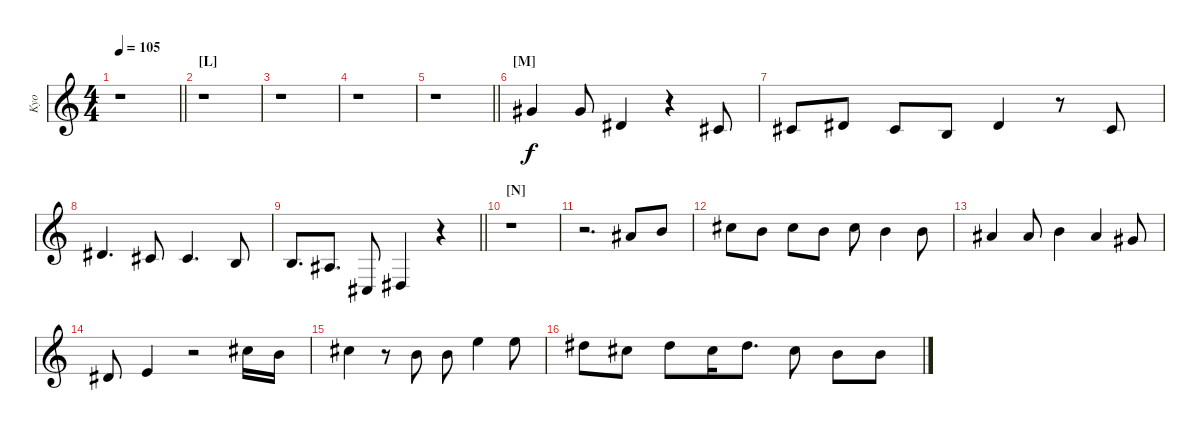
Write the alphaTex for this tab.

\track ("Kyo" "Kyo") {instrument flute}
\staff {score}
\tuning (E4 B3 G3 D3 A2 E2) {hide}
\ts (4 4)
\tempo 105
\clef g2
\barLineRight lightlight
\ks c
r.1{dy f} |
\section ("" "[L]")
r.1 |
r.1 |
r.1 |
\barLineRight lightlight
r.1 |
\section ("" "[M]")
9.2.4 9.2.8 8.3.4 r.4 6.3.8 |
6.3.8 8.3.8 6.3.8 9.4.8 8.3.4 r.8 6.3.8 |
8.3.4{d} 6.3.8 6.3.4{d} 9.4.8 |
\barLineRight lightlight
9.4.8{d} 8.4.8{d} 4.5.8 6.5.4 r.4 |
\section ("" "[N]")
r.1 |
r.2{d} 11.2.8 12.2.8 |
14.2.8 12.2.8 14.2.8 12.2.8 14.2.8 12.2.4 12.2.8 |
11.2.4 11.2.8 12.2.4 11.2.4 9.2.8 |
8.3.8 9.3.4 r.2 14.2.16 12.2.16 |
14.2.4 r.8 12.2.8 12.2.8 12.1.4 12.1.8 |
11.1.8 9.1.8 11.1.8 9.1.16 11.1.8{d} 9.1.8 12.2.8 12.2.8
